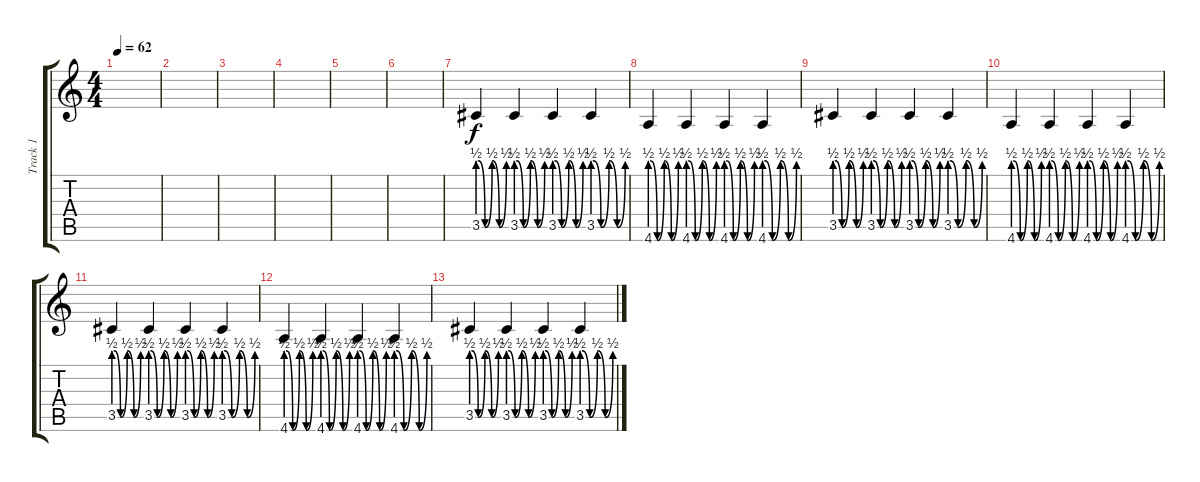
\track ("Track 1" "Track 1") {instrument overdrivenguitar}
\staff {score tabs}
\tuning (E4 B3 G3 D3 A2 E2) {hide}
\ts (4 4)
\tempo 62
\clef g2
\ks c
|
|
|
|
|
|
3.5{be (custom 0 2 15 0 30 2 45 0 60 2)}.4 3.5{be (custom 0 2 15 0 30 2 45 0 60 2)}.4 3.5{be (custom 0 2 15 0 30 2 45 0 60 2)}.4 3.5{be (custom 0 2 15 0 30 2 45 0 60 2)}.4 |
4.6{be (custom 0 2 15 0 30 2 45 0 60 2)}.4 4.6{be (custom 0 2 15 0 30 2 45 0 60 2)}.4 4.6{be (custom 0 2 15 0 30 2 45 0 60 2)}.4 4.6{be (custom 0 2 15 0 30 2 45 0 60 2)}.4 |
3.5{be (custom 0 2 15 0 30 2 45 0 60 2)}.4 3.5{be (custom 0 2 15 0 30 2 45 0 60 2)}.4 3.5{be (custom 0 2 15 0 30 2 45 0 60 2)}.4 3.5{be (custom 0 2 15 0 30 2 45 0 60 2)}.4 |
4.6{be (custom 0 2 15 0 30 2 45 0 60 2)}.4 4.6{be (custom 0 2 15 0 30 2 45 0 60 2)}.4 4.6{be (custom 0 2 15 0 30 2 45 0 60 2)}.4 4.6{be (custom 0 2 15 0 30 2 45 0 60 2)}.4 |
3.5{be (custom 0 2 15 0 30 2 45 0 60 2)}.4 3.5{be (custom 0 2 15 0 30 2 45 0 60 2)}.4 3.5{be (custom 0 2 15 0 30 2 45 0 60 2)}.4 3.5{be (custom 0 2 15 0 30 2 45 0 60 2)}.4 |
4.6{be (custom 0 2 15 0 30 2 45 0 60 2)}.4 4.6{be (custom 0 2 15 0 30 2 45 0 60 2)}.4 4.6{be (custom 0 2 15 0 30 2 45 0 60 2)}.4 4.6{be (custom 0 2 15 0 30 2 45 0 60 2)}.4 |
3.5{be (custom 0 2 15 0 30 2 45 0 60 2)}.4 3.5{be (custom 0 2 15 0 30 2 45 0 60 2)}.4 3.5{be (custom 0 2 15 0 30 2 45 0 60 2)}.4 3.5{be (custom 0 2 15 0 30 2 45 0 60 2)}.4
